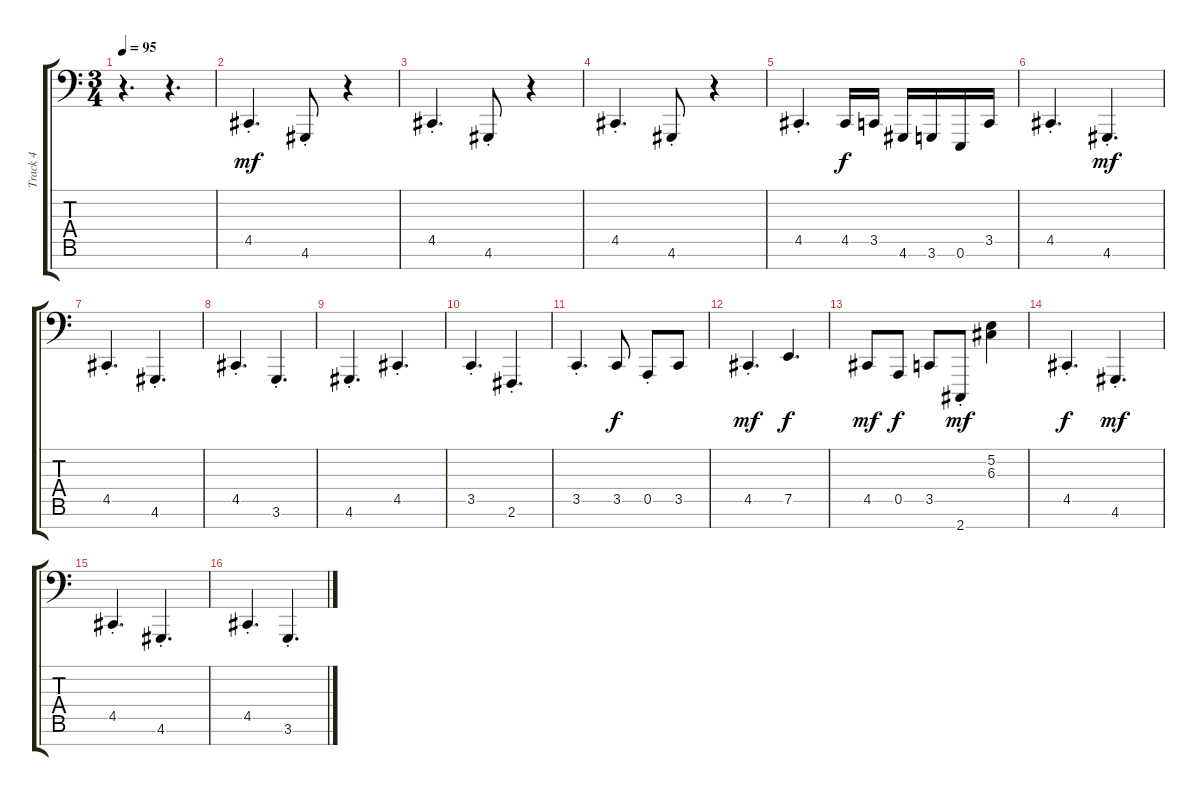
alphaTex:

\track ("Track 4" "Track 4") {instrument reversecymbal}
\staff {score tabs}
\tuning (E3 B2 G2 D2 A1 E1 B0) {hide}
\ts (3 4)
\tempo 95
\clef f4
\ks c
r.4{d dy fff} r.4{d} |
4.5{st}.4{d dy mf instrument contrabass} 4.6{st}.8 r.4 |
4.5{st}.4{d} 4.6{st}.8 r.4 |
4.5{st}.4{d} 4.6{st}.8 r.4 |
4.5{st}.4{d} 4.5.16{dy f} 3.5.16 4.6.16 3.6.16 0.6.16 3.5.16 |
4.5{st}.4{d} 4.6{st}.4{d dy mf} |
4.5{st}.4{d} 4.6{st}.4{d} |
4.5{st}.4{d} 3.6{st}.4{d} |
4.6{st}.4{d} 4.5{st}.4{d} |
3.5{st}.4{d} 2.6{st}.4{d} |
3.5{st}.4{d} 3.5.8{dy f} 0.5{st}.8 3.5.8 |
4.5{st}.4{d dy mf} 7.5.4{d dy f} |
4.5.8{dy mf} 0.5.8{dy f} 3.5.8 2.7{st}.8{dy mf} (5.2 6.3).4{instrument reversecymbal} |
4.5{st}.4{d dy f instrument contrabass} 4.6{st}.4{d dy mf} |
4.5{st}.4{d} 4.6{st}.4{d} |
4.5{st}.4{d} 3.6{st}.4{d}
